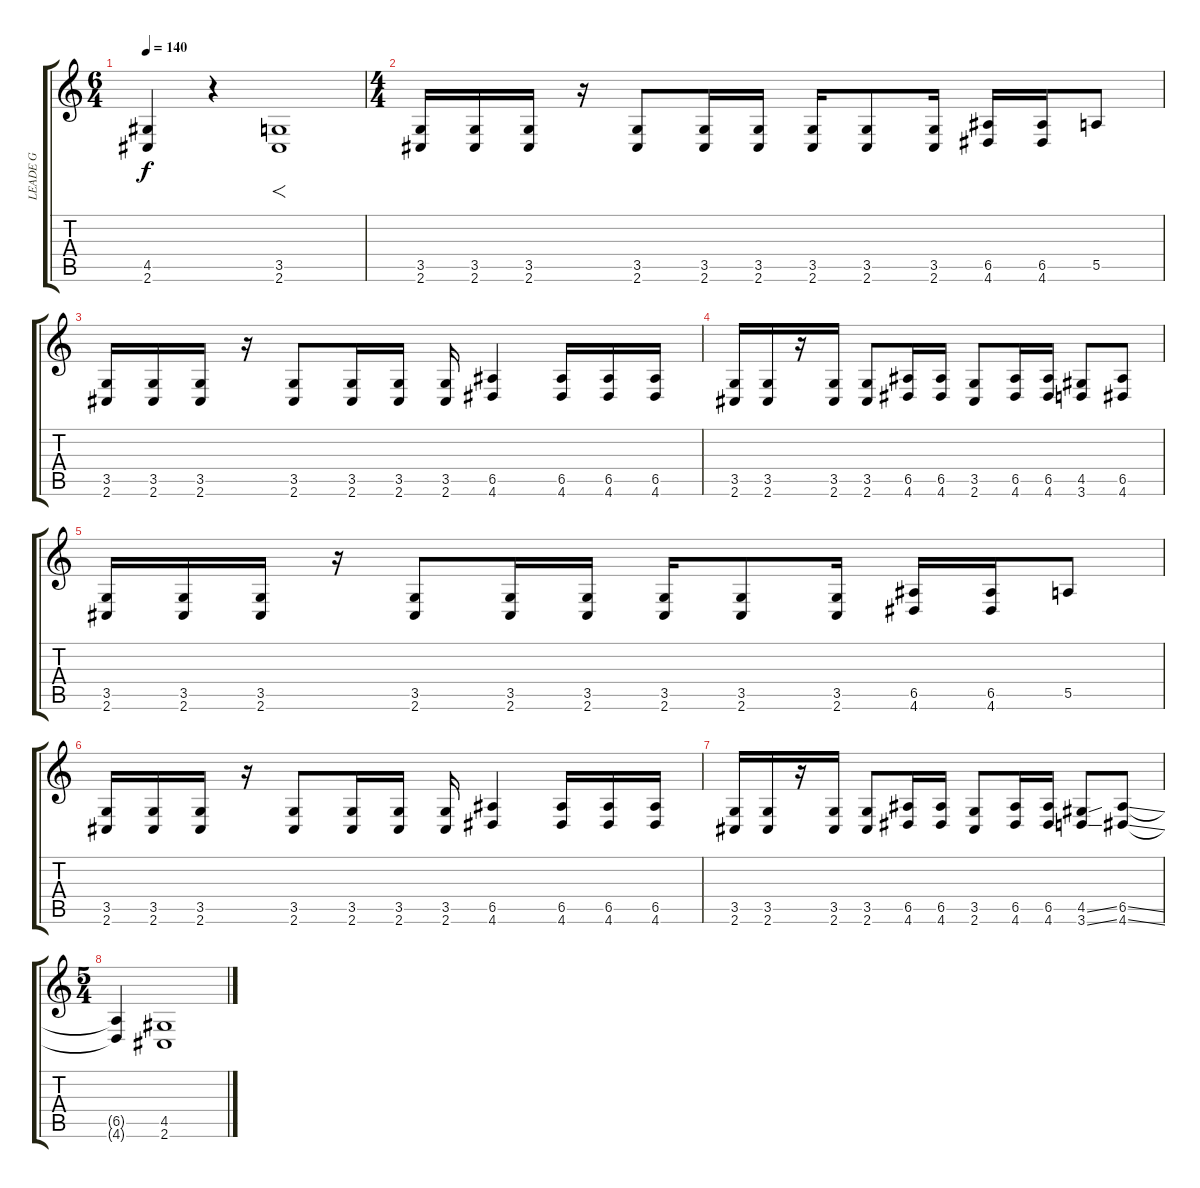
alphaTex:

\track ("LEADE G" "LEADE G") {instrument overdrivenguitar}
\staff {score tabs}
\tuning (B3 Gb3 D3 A2 E2 B1) {hide}
\ts (6 4)
\tempo 140
\clef g2
\ks c
(4.5{t} 2.6{t}).4{dy f} r.4 (3.5 2.6).1{f} |
\ts (4 4)
(3.5 2.6).16 (3.5 2.6).16 (3.5 2.6).16 r.16 (3.5 2.6).8 (3.5 2.6).16 (3.5 2.6).16 (3.5 2.6).16 (3.5 2.6).8 (3.5 2.6).16 (6.5 4.6).16 (6.5 4.6).16 5.5.8 |
(3.5 2.6).16 (3.5 2.6).16 (3.5 2.6).16 r.16 (3.5 2.6).8 (3.5 2.6).16 (3.5 2.6).16 (3.5 2.6).16 (6.5 4.6).4 (6.5 4.6).16 (6.5 4.6).16 (6.5 4.6).16 |
(3.5 2.6).16 (3.5 2.6).16 r.16 (3.5 2.6).16 (3.5 2.6).8 (6.5 4.6).16 (6.5 4.6).16 (3.5 2.6).8 (6.5 4.6).16 (6.5 4.6).16 (4.5 3.6).8 (6.5 4.6).8 |
(3.5 2.6).16 (3.5 2.6).16 (3.5 2.6).16 r.16 (3.5 2.6).8 (3.5 2.6).16 (3.5 2.6).16 (3.5 2.6).16 (3.5 2.6).8 (3.5 2.6).16 (6.5 4.6).16 (6.5 4.6).16 5.5.8 |
(3.5 2.6).16 (3.5 2.6).16 (3.5 2.6).16 r.16 (3.5 2.6).8 (3.5 2.6).16 (3.5 2.6).16 (3.5 2.6).16 (6.5 4.6).4 (6.5 4.6).16 (6.5 4.6).16 (6.5 4.6).16 |
(3.5 2.6).16 (3.5 2.6).16 r.16 (3.5 2.6).16 (3.5 2.6).8 (6.5 4.6).16 (6.5 4.6).16 (3.5 2.6).8 (6.5 4.6).16 (6.5 4.6).16 (4.5{ss} 3.6{ss}).8 (6.5{ss} 4.6{ss}).8 |
\ts (5 4)
(6.5{t} 4.6{t}).4 (4.5 2.6).1
